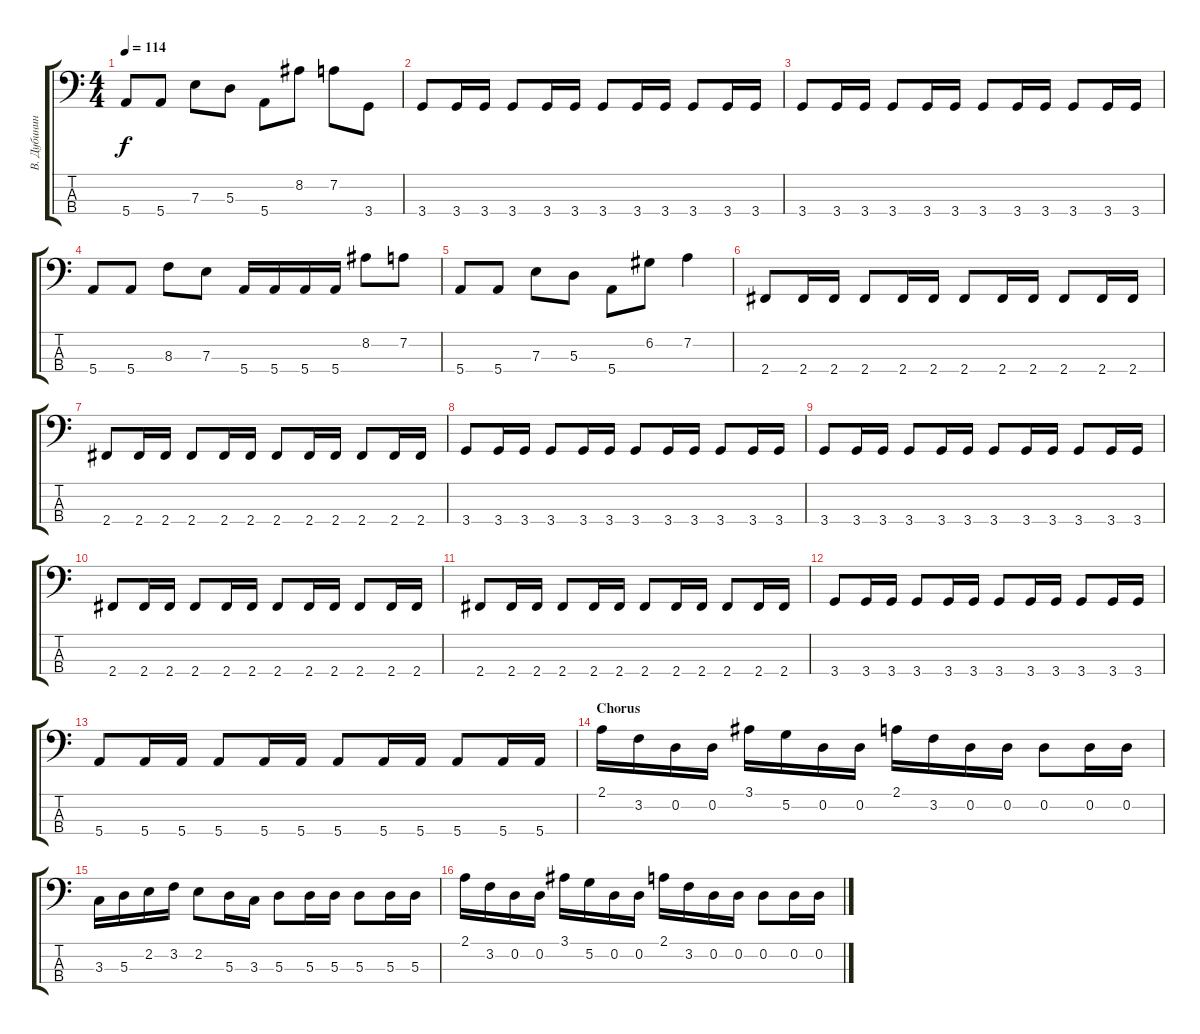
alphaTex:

\track ("В. Дубинин" "В. Дубинин") {instrument electricbassfinger}
\staff {score tabs}
\tuning (G2 D2 A1 E1) {hide}
\ts (4 4)
\tempo 114
\clef f4
\ks c
5.4.8{dy f} 5.4.8 7.3.8 5.3.8 5.4.8 8.2.8 7.2.8 3.4.8 |
3.4.8 3.4.16 3.4.16 3.4.8 3.4.16 3.4.16 3.4.8 3.4.16 3.4.16 3.4.8 3.4.16 3.4.16 |
3.4.8 3.4.16 3.4.16 3.4.8 3.4.16 3.4.16 3.4.8 3.4.16 3.4.16 3.4.8 3.4.16 3.4.16 |
5.4.8 5.4.8 8.3.8 7.3.8 5.4.16 5.4.16 5.4.16 5.4.16 8.2.8 7.2.8 |
5.4.8 5.4.8 7.3.8 5.3.8 5.4.8 6.2.8 7.2.4 |
2.4.8 2.4.16 2.4.16 2.4.8 2.4.16 2.4.16 2.4.8 2.4.16 2.4.16 2.4.8 2.4.16 2.4.16 |
2.4.8 2.4.16 2.4.16 2.4.8 2.4.16 2.4.16 2.4.8 2.4.16 2.4.16 2.4.8 2.4.16 2.4.16 |
3.4.8 3.4.16 3.4.16 3.4.8 3.4.16 3.4.16 3.4.8 3.4.16 3.4.16 3.4.8 3.4.16 3.4.16 |
3.4.8 3.4.16 3.4.16 3.4.8 3.4.16 3.4.16 3.4.8 3.4.16 3.4.16 3.4.8 3.4.16 3.4.16 |
2.4.8 2.4.16 2.4.16 2.4.8 2.4.16 2.4.16 2.4.8 2.4.16 2.4.16 2.4.8 2.4.16 2.4.16 |
2.4.8 2.4.16 2.4.16 2.4.8 2.4.16 2.4.16 2.4.8 2.4.16 2.4.16 2.4.8 2.4.16 2.4.16 |
3.4.8 3.4.16 3.4.16 3.4.8 3.4.16 3.4.16 3.4.8 3.4.16 3.4.16 3.4.8 3.4.16 3.4.16 |
5.4.8 5.4.16 5.4.16 5.4.8 5.4.16 5.4.16 5.4.8 5.4.16 5.4.16 5.4.8 5.4.16 5.4.16 |
\section ("" "Chorus")
2.1.16 3.2.16 0.2.16 0.2.16 3.1.16 5.2.16 0.2.16 0.2.16 2.1.16 3.2.16 0.2.16 0.2.16 0.2.8 0.2.16 0.2.16 |
3.3.16 5.3.16 2.2.16 3.2.16 2.2.8 5.3.16 3.3.16 5.3.8 5.3.16 5.3.16 5.3.8 5.3.16 5.3.16 |
2.1.16 3.2.16 0.2.16 0.2.16 3.1.16 5.2.16 0.2.16 0.2.16 2.1.16 3.2.16 0.2.16 0.2.16 0.2.8 0.2.16 0.2.16
